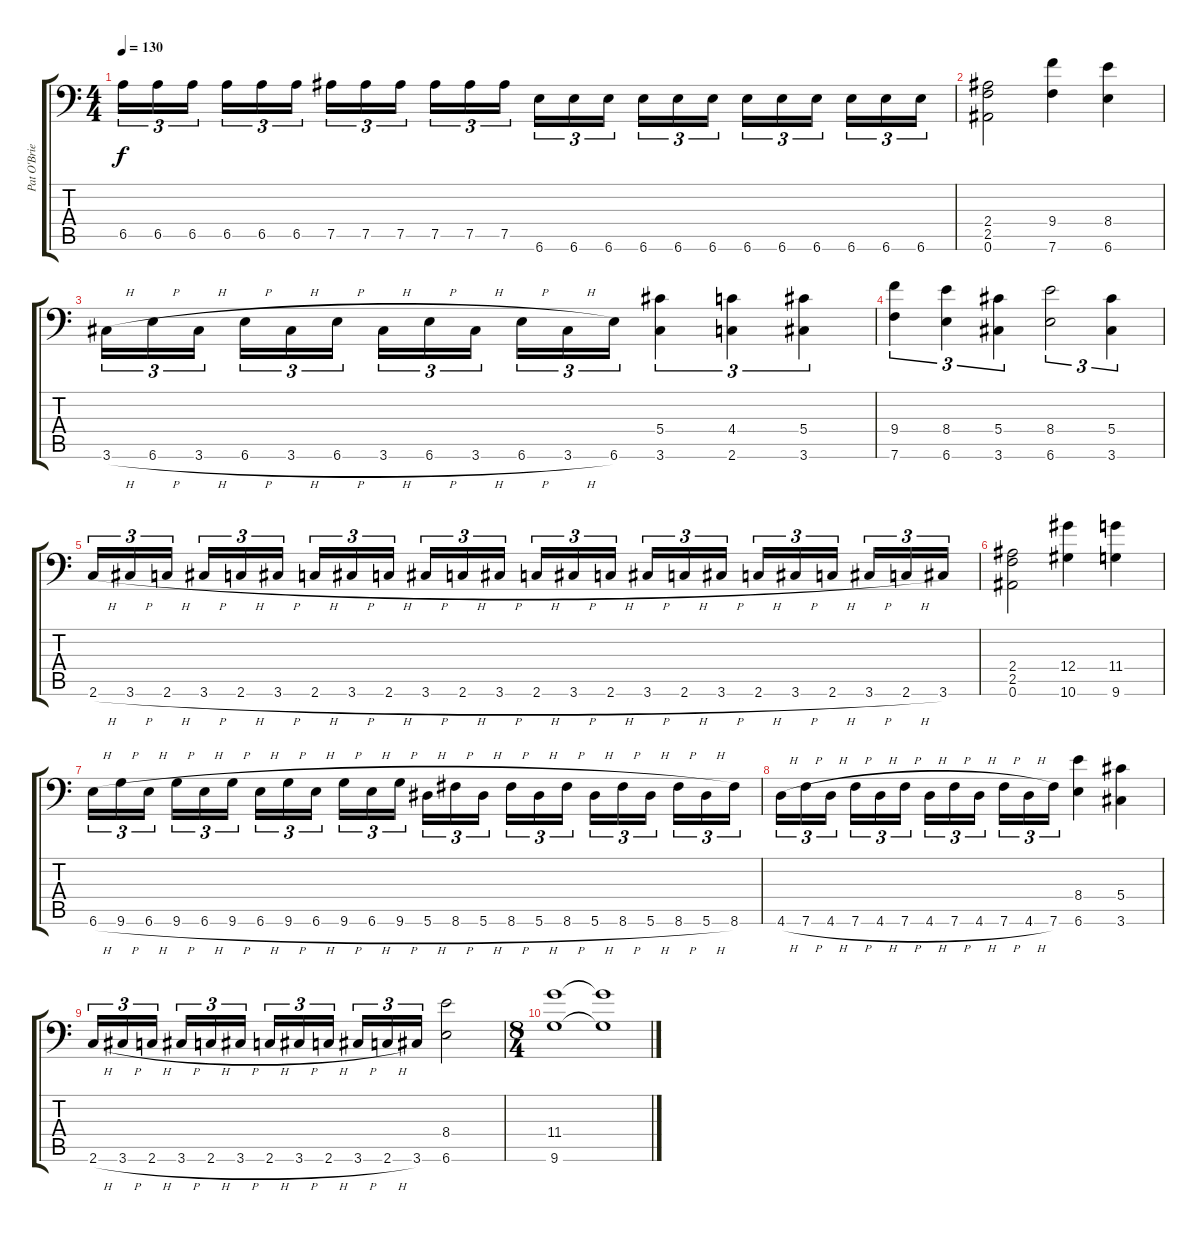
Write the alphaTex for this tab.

\track ("Pat O'Brien" "Pat O'Brie") {instrument distortionguitar}
\staff {score tabs}
\tuning (Bb3 F3 Db3 Ab2 Eb2 Bb1) {hide}
\ts (4 4)
\tempo 130
\clef f4
\ks c
6.5.16{tu (3 2) dy f} 6.5.16{tu (3 2)} 6.5.16{tu (3 2)} 6.5.16{tu (3 2)} 6.5.16{tu (3 2)} 6.5.16{tu (3 2)} 7.5.16{tu (3 2)} 7.5.16{tu (3 2)} 7.5.16{tu (3 2)} 7.5.16{tu (3 2)} 7.5.16{tu (3 2)} 7.5.16{tu (3 2)} 6.6.16{tu (3 2)} 6.6.16{tu (3 2)} 6.6.16{tu (3 2)} 6.6.16{tu (3 2)} 6.6.16{tu (3 2)} 6.6.16{tu (3 2)} 6.6.16{tu (3 2)} 6.6.16{tu (3 2)} 6.6.16{tu (3 2)} 6.6.16{tu (3 2)} 6.6.16{tu (3 2)} 6.6.16{tu (3 2)} |
(2.4 2.5 0.6).2 (9.4 7.6).4 (8.4 6.6).4 |
3.6{h}.16{tu (3 2)} 6.6{h}.16{tu (3 2)} 3.6{h}.16{tu (3 2)} 6.6{h}.16{tu (3 2)} 3.6{h}.16{tu (3 2)} 6.6{h}.16{tu (3 2)} 3.6{h}.16{tu (3 2)} 6.6{h}.16{tu (3 2)} 3.6{h}.16{tu (3 2)} 6.6{h}.16{tu (3 2)} 3.6{h}.16{tu (3 2)} 6.6.16{tu (3 2)} (5.4 3.6).4{tu (3 2)} (4.4 2.6).4{tu (3 2)} (5.4 3.6).4{tu (3 2)} |
(9.4 7.6).4{tu (3 2)} (8.4 6.6).4{tu (3 2)} (5.4 3.6).4{tu (3 2)} (8.4 6.6).2{tu (3 2)} (5.4 3.6).4{tu (3 2)} |
2.6{h}.16{tu (3 2)} 3.6{h}.16{tu (3 2)} 2.6{h}.16{tu (3 2)} 3.6{h}.16{tu (3 2)} 2.6{h}.16{tu (3 2)} 3.6{h}.16{tu (3 2)} 2.6{h}.16{tu (3 2)} 3.6{h}.16{tu (3 2)} 2.6{h}.16{tu (3 2)} 3.6{h}.16{tu (3 2)} 2.6{h}.16{tu (3 2)} 3.6{h}.16{tu (3 2)} 2.6{h}.16{tu (3 2)} 3.6{h}.16{tu (3 2)} 2.6{h}.16{tu (3 2)} 3.6{h}.16{tu (3 2)} 2.6{h}.16{tu (3 2)} 3.6{h}.16{tu (3 2)} 2.6{h}.16{tu (3 2)} 3.6{h}.16{tu (3 2)} 2.6{h}.16{tu (3 2)} 3.6{h}.16{tu (3 2)} 2.6{h}.16{tu (3 2)} 3.6.16{tu (3 2)} |
(2.4 2.5 0.6).2 (12.4 10.6).4 (11.4 9.6).4 |
6.6{h}.16{tu (3 2)} 9.6{h}.16{tu (3 2)} 6.6{h}.16{tu (3 2)} 9.6{h}.16{tu (3 2)} 6.6{h}.16{tu (3 2)} 9.6{h}.16{tu (3 2)} 6.6{h}.16{tu (3 2)} 9.6{h}.16{tu (3 2)} 6.6{h}.16{tu (3 2)} 9.6{h}.16{tu (3 2)} 6.6{h}.16{tu (3 2)} 9.6{h}.16{tu (3 2)} 5.6{h}.16{tu (3 2)} 8.6{h}.16{tu (3 2)} 5.6{h}.16{tu (3 2)} 8.6{h}.16{tu (3 2)} 5.6{h}.16{tu (3 2)} 8.6{h}.16{tu (3 2)} 5.6{h}.16{tu (3 2)} 8.6{h}.16{tu (3 2)} 5.6{h}.16{tu (3 2)} 8.6{h}.16{tu (3 2)} 5.6{h}.16{tu (3 2)} 8.6.16{tu (3 2)} |
4.6{h}.16{tu (3 2)} 7.6{h}.16{tu (3 2)} 4.6{h}.16{tu (3 2)} 7.6{h}.16{tu (3 2)} 4.6{h}.16{tu (3 2)} 7.6{h}.16{tu (3 2)} 4.6{h}.16{tu (3 2)} 7.6{h}.16{tu (3 2)} 4.6{h}.16{tu (3 2)} 7.6{h}.16{tu (3 2)} 4.6{h}.16{tu (3 2)} 7.6.16{tu (3 2)} (8.4 6.6).4 (5.4 3.6).4 |
2.6{h}.16{tu (3 2)} 3.6{h}.16{tu (3 2)} 2.6{h}.16{tu (3 2)} 3.6{h}.16{tu (3 2)} 2.6{h}.16{tu (3 2)} 3.6{h}.16{tu (3 2)} 2.6{h}.16{tu (3 2)} 3.6{h}.16{tu (3 2)} 2.6{h}.16{tu (3 2)} 3.6{h}.16{tu (3 2)} 2.6{h}.16{tu (3 2)} 3.6.16{tu (3 2)} (8.4 6.6).2 |
\ts (8 4)
(11.4 9.6).1{volume 0} (11.4{t} 9.6{t}).1
